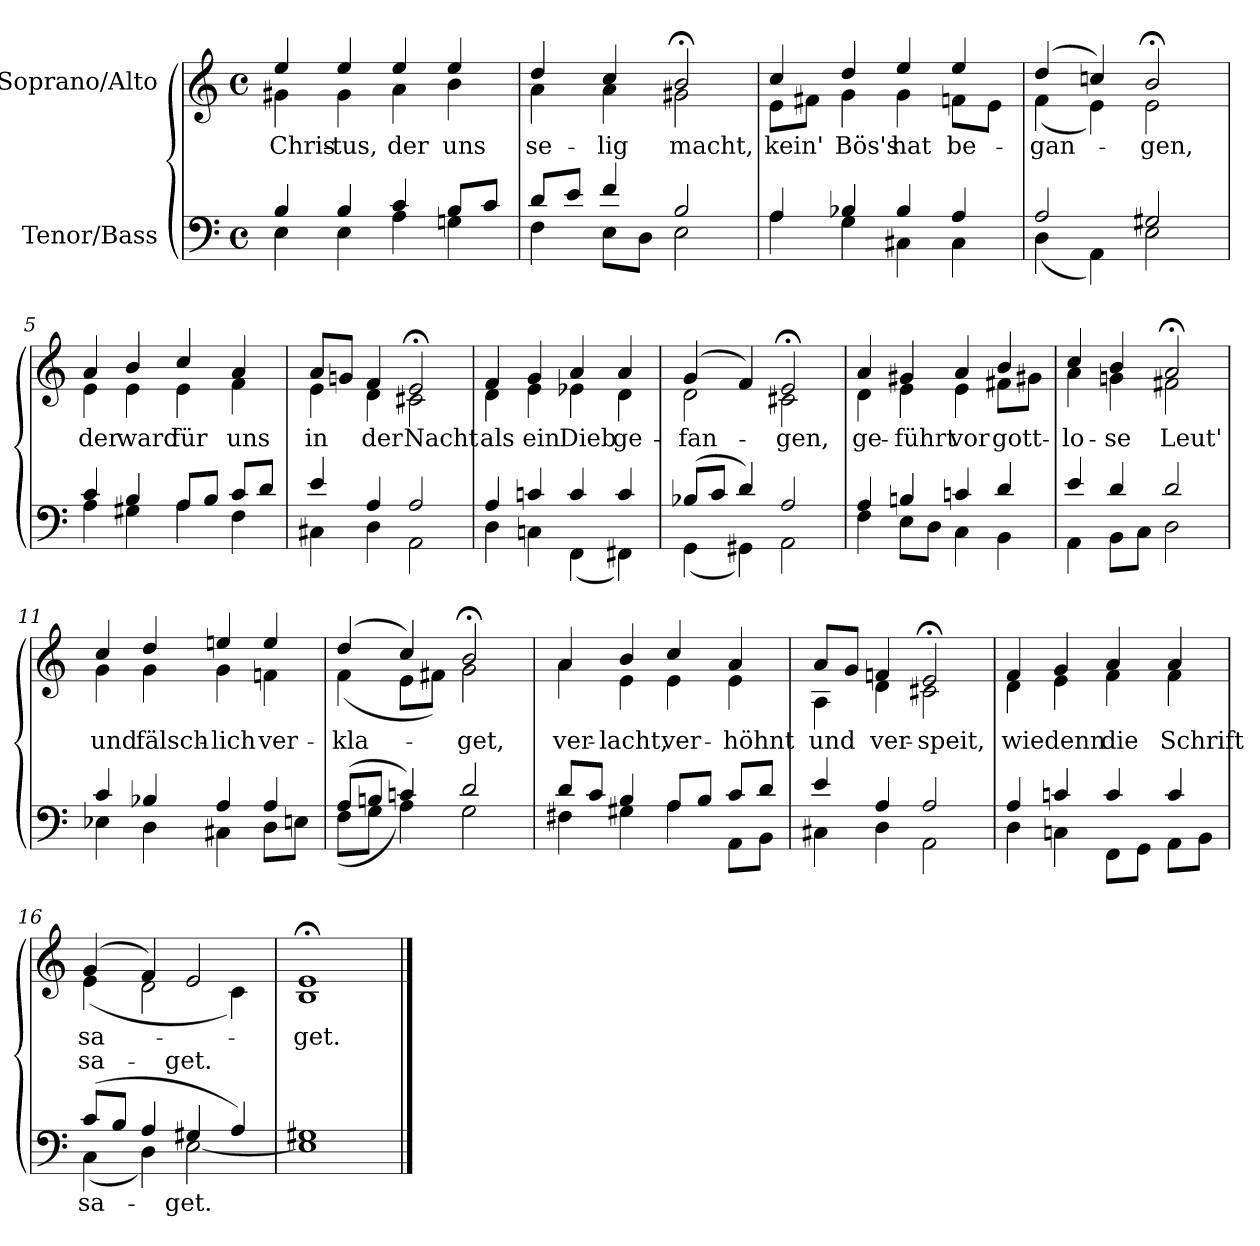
**kern	**text	**kern	**text	**text
*part2	*part2	*part1	*part1	*part1
*staff2	*staff2	*staff1	*staff1	*staff1
*I"Tenor/Bass	*	*I"Soprano/Alto	*	*
*clefF4	*	*clefG2	*	*
*k[]	*	*k[]	*	*
*M4/4	*	*M4/4	*	*
*met(c)	*	*met(c)	*	*
=1	=1	=1	=1	=1
*^	*	*	*	*
!	!	!	!	!LO:LY:b	!
*	*	*	*^	*	*
4B/	4E\	.	4ee/	4g#X\	Chris-	.
!	!	!	!	!	!LO:LY:b	!
4B/	4E\	.	4ee/	4g#\	-tus,	.
!	!	!	!	!	!LO:LY:b	!
4c/	4A\	.	4ee/	4a\	der	.
!	!	!	!	!	!LO:LY:b	!
8B/L	4Gn\	.	4ee/	4b\	uns	.
8c/J	.	.	.	.	.	.
=2	=2	=2	=2	=2	=2	=2
!	!	!	!	!	!LO:LY:b	!
8d/L	4F\	.	4dd/	4a\	se-	.
8e/J	.	.	.	.	.	.
!	!	!	!	!	!LO:LY:b	!
4f/	8E\L	.	4cc/	4a\	-lig	.
.	8D\J	.	.	.	.	.
!	!	!	!	!	!LO:LY:b	!
2B/	2E\	.	2b;</	2g#X\	macht,	.
=3	=3	=3	=3	=3	=3	=3
!	!	!	!	!	!LO:LY:b	!
4A/	4A\	.	4cc/	8e\L	kein'	.
.	.	.	.	8f#X\J	.	.
!	!	!	!	!	!LO:LY:b	!
4B-X/	4G\	.	4dd/	4g\	Bös's	.
!	!	!	!	!	!LO:LY:b	!
4B-/	4C#X\	.	4ee/	4g\	hat	.
!	!	!	!	!	!LO:LY:b	!
4A/	4C#\	.	4ee/	8fn\L	be-	.
.	.	.	.	8e\J	.	.
=4	=4	=4	=4	=4	=4	=4
!	!	!	!	!	!LO:LY:b	!
2A/	(4D\	.	(4dd/	(4f\	-gan-	.
.	4AA\)	.	4ccn/)	4e\)	.	.
!	!	!	!	!	!LO:LY:b	!
2G#X/	2E\	.	2b;</	2e\	-gen,	.
=5	=5	=5	=5	=5	=5	=5
!	!	!	!	!	!LO:LY:b	!
4c/	4A\	.	4a/	4e\	der	.
!	!	!	!	!	!LO:LY:b	!
4B/	4G#X\	.	4b/	4e\	ward	.
!	!	!	!	!	!LO:LY:b	!
8A/L	4A\	.	4cc/	4e\	für	.
8B/J	.	.	.	.	.	.
!	!	!	!	!	!LO:LY:b	!
8c/L	4F\	.	4a/	4f\	uns	.
8d/J	.	.	.	.	.	.
!!LO:LB:g=z	!!
=6	=6	=6	=6	=6	=6	=6
!	!	!	!	!	!LO:LY:b	!
4e/	4C#X\	.	8a/L	4e\	in	.
.	.	.	8gn/J	.	.	.
!	!	!	!	!	!LO:LY:b	!
4A/	4D\	.	4f/	4d\	der	.
!	!	!	!	!	!LO:LY:b	!
2A/	2AA\	.	2e;</	2c#X\	Nacht	.
=7	=7	=7	=7	=7	=7	=7
!	!	!	!	!	!LO:LY:b	!
4A/	4D\	.	4f/	4d\	als	.
!	!	!	!	!	!LO:LY:b	!
4cn/	4Cn\	.	4g/	4e\	ein	.
!	!	!	!	!	!LO:LY:b	!
4c/	(4FF\	.	4a/	4e-X\	Dieb	.
!	!	!	!	!	!LO:LY:b	!
4c/	4FF#X\)	.	4a/	4d\	ge-	.
=8	=8	=8	=8	=8	=8	=8
!	!	!	!	!	!LO:LY:b	!
(8B-X/L	(4GG\	.	(4g/	2d\	-fan-	.
8c/J	.	.	.	.	.	.
4d/)	4GG#X\)	.	4f/)	.	.	.
!	!	!	!	!	!LO:LY:b	!
2A/	2AA\	.	2e;</	2c#X\	-gen,	.
=9	=9	=9	=9	=9	=9	=9
!	!	!	!	!	!LO:LY:b	!
4A/	4F\	.	4a/	4d\	ge-	.
!	!	!	!	!	!LO:LY:b	!
4Bn/	8E\L	.	4g#X/	4e\	-führt	.
.	8D\J	.	.	.	.	.
!	!	!	!	!	!LO:LY:b	!
4cn/	4C\	.	4a/	4e\	vor	.
!	!	!	!	!	!LO:LY:b	!
4d/	4BB\	.	4b/	8f#X\L	gott-	.
.	.	.	.	8g#X\J	.	.
=10	=10	=10	=10	=10	=10	=10
!	!	!	!	!	!LO:LY:b	!
4e/	4AA\	.	4cc/	4a\	-lo-	.
!	!	!	!	!	!LO:LY:b	!
4d/	8BB\L	.	4b/	4gn\	-se	.
.	8C\J	.	.	.	.	.
!	!	!	!	!	!LO:LY:b	!
2d/	2D\	.	2a;</	2f#X\	Leut'	.
=11	=11	=11	=11	=11	=11	=11
!	!	!	!	!	!LO:LY:b	!
4c/	4E-X\	.	4cc/	4g\	und	.
!	!	!	!	!	!LO:LY:b	!
4B-X/	4D\	.	4dd/	4g\	fälsch-	.
!	!	!	!	!	!LO:LY:b	!
4A/	4C#X\	.	4een/	4g\	-lich	.
!	!	!	!	!	!LO:LY:b	!
4A/	8D\L	.	4ee/	4fn\	ver-	.
.	8En\J	.	.	.	.	.
!!LO:LB:g=z	!!
=12	=12	=12	=12	=12	=12	=12
!	!	!	!	!	!LO:LY:b	!
(8A/L	(8F\L	.	(4dd/	(4f\	-kla-	.
8Bn/J	8G\J	.	.	.	.	.
4cn/)	4A\)	.	4cc/)	8e\L	.	.
.	.	.	.	8f#X\J)	.	.
!	!	!	!	!	!LO:LY:b	!
2d/	2G\	.	2b;</	2g\	-get,	.
=13	=13	=13	=13	=13	=13	=13
!	!	!	!	!	!LO:LY:b	!
8d/L	4F#X\	.	4a/	4a\	ver-	.
8c/J	.	.	.	.	.	.
!	!	!	!	!	!LO:LY:b	!
4B/	4G#X\	.	4b/	4e\	-lacht,	.
!	!	!	!	!	!LO:LY:b	!
8A/L	4A\	.	4cc/	4e\	ver-	.
8B/J	.	.	.	.	.	.
!	!	!	!	!	!LO:LY:b	!
8c/L	8AA\L	.	4a/	4e\	-höhnt	.
8d/J	8BB\J	.	.	.	.	.
=14	=14	=14	=14	=14	=14	=14
!	!	!	!	!	!LO:LY:b	!
4e/	4C#X\	.	8a/L	4A\	und	.
.	.	.	8g/J	.	.	.
!	!	!	!	!	!LO:LY:b	!
4A/	4D\	.	4fn/	4d\	ver-	.
!	!	!	!	!	!LO:LY:b	!
2A/	2AA\	.	2e;</	2c#X\	-speit,	.
=15	=15	=15	=15	=15	=15	=15
!	!	!	!	!	!LO:LY:b	!
4A/	4D\	.	4f/	4d\	wie	.
!	!	!	!	!	!LO:LY:b	!
4cn/	4Cn\	.	4g/	4e\	denn	.
!	!	!	!	!	!LO:LY:b	!
4c/	8FF\L	.	4a/	4f\	die	.
.	8GG\J	.	.	.	.	.
!	!	!	!	!	!LO:LY:b	!
4c/	8AA\L	.	4a/	4f\	Schrift	.
.	8BB\J	.	.	.	.	.
=16	=16	=16	=16	=16	=16	=16
!	!	!LO:LY:b	!	!	!LO:LY:b	!LO:LY:a
(8c/L	(4C\	sa-	(4g/	(4e\	sa-	sa-
8B/J	.	.	.	.	.	.
4A/	4D\)	.	4f/)	2d\	.	.
!	!	!LO:LY:b	!	!	!	!LO:LY:a
4G#X/	[2E\	-get.	2e/	.	.	get.
4A/)	.	.	.	4c\)	.	.
=17	=17	=17	=17	=17	=17	=17
!	!	!	!	!	!LO:LY:b	!
1G#X	1E]	.	1e;<	1B	-get.	.
*v	*v	*	*	*	*	*
*	*	*v	*v	*	*
==	==	==	==	==
*-	*-	*-	*-	*-
